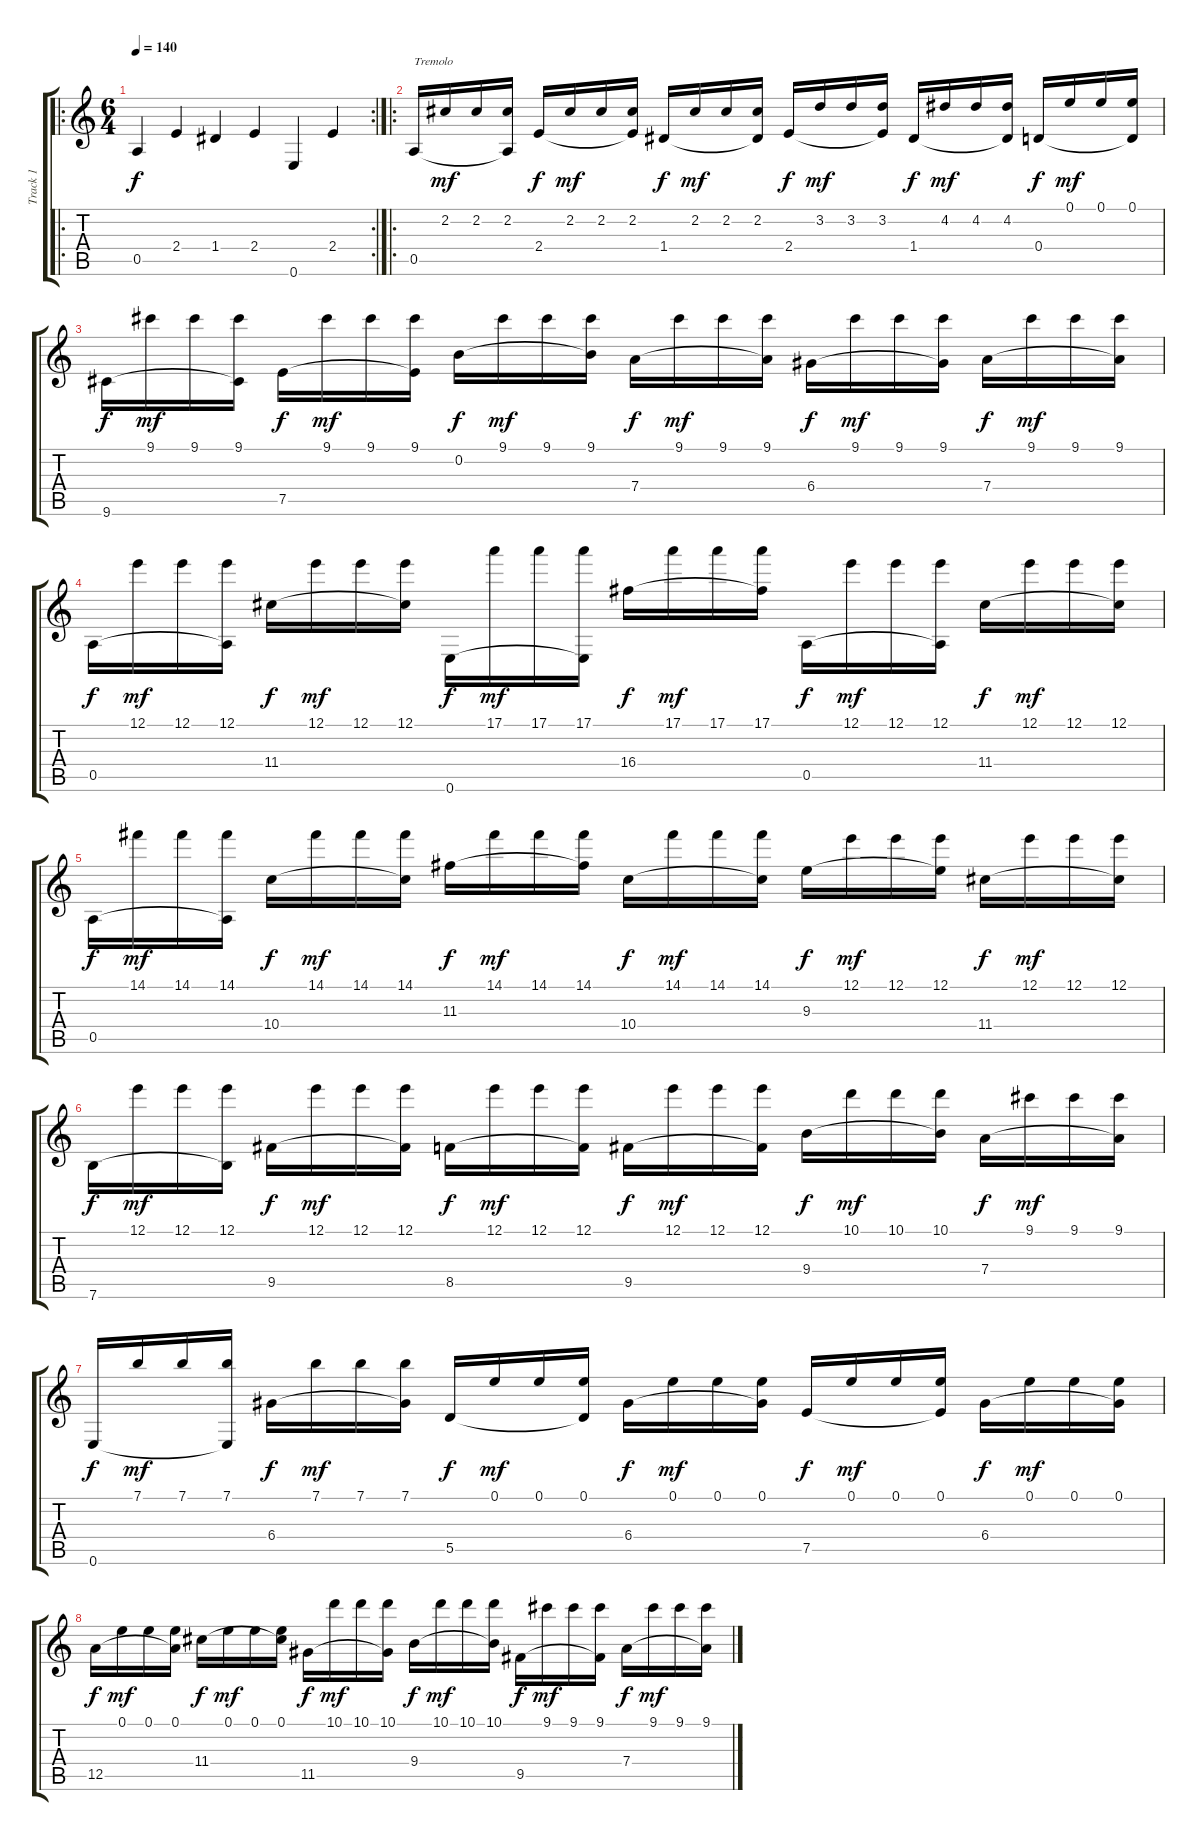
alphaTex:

\track ("Track 1" "Track 1") {instrument acousticguitarnylon}
\staff {score tabs}
\tuning (E4 B3 G3 D3 A2 E2) {hide}
\ro
\rc 2
\ts (6 4)
\tempo 140
\clef g2
\ks c
0.5.4{dy f} 2.4.4 1.4.4 2.4.4 0.6.4 2.4.4 |
\ro
0.5.16{txt "Tremolo"} 2.2.16{dy mf} 2.2.16 (2.2 0.5{t}).16 2.4.16{dy f} 2.2.16{dy mf} 2.2.16 (2.2 2.4{t}).16 1.4.16{dy f} 2.2.16{dy mf} 2.2.16 (2.2 1.4{t}).16 2.4.16{dy f} 3.2.16{dy mf} 3.2.16 (3.2 2.4{t}).16 1.4.16{dy f} 4.2.16{dy mf} 4.2.16 (4.2 1.4{t}).16 0.4.16{dy f} 0.1.16{dy mf} 0.1.16 (0.1 0.4{t}).16 |
9.6.16{dy f} 9.1.16{dy mf} 9.1.16 (9.1 9.6{t}).16 7.5.16{dy f} 9.1.16{dy mf} 9.1.16 (9.1 7.5{t}).16 0.2.16{dy f} 9.1.16{dy mf} 9.1.16 (9.1 0.2{t}).16 7.4.16{dy f} 9.1.16{dy mf} 9.1.16 (9.1 7.4{t}).16 6.4.16{dy f} 9.1.16{dy mf} 9.1.16 (9.1 6.4{t}).16 7.4.16{dy f} 9.1.16{dy mf} 9.1.16 (9.1 7.4{t}).16 |
0.5.16{dy f} 12.1.16{dy mf} 12.1.16 (12.1 0.5{t}).16 11.4.16{dy f} 12.1.16{dy mf} 12.1.16 (12.1 11.4{t}).16 0.6.16{dy f} 17.1.16{dy mf} 17.1.16 (17.1 0.6{t}).16 16.4.16{dy f} 17.1.16{dy mf} 17.1.16 (17.1 16.4{t}).16 0.5.16{dy f} 12.1.16{dy mf} 12.1.16 (12.1 0.5{t}).16 11.4.16{dy f} 12.1.16{dy mf} 12.1.16 (12.1 11.4{t}).16 |
0.5.16{dy f} 14.1.16{dy mf} 14.1.16 (14.1 0.5{t}).16 10.4.16{dy f} 14.1.16{dy mf} 14.1.16 (14.1 10.4{t}).16 11.3.16{dy f} 14.1.16{dy mf} 14.1.16 (14.1 11.3{t}).16 10.4.16{dy f} 14.1.16{dy mf} 14.1.16 (14.1 10.4{t}).16 9.3.16{dy f} 12.1.16{dy mf} 12.1.16 (12.1 9.3{t}).16 11.4.16{dy f} 12.1.16{dy mf} 12.1.16 (12.1 11.4{t}).16 |
7.6.16{dy f} 12.1.16{dy mf} 12.1.16 (12.1 7.6{t}).16 9.5.16{dy f} 12.1.16{dy mf} 12.1.16 (12.1 9.5{t}).16 8.5.16{dy f} 12.1.16{dy mf} 12.1.16 (12.1 8.5{t}).16 9.5.16{dy f} 12.1.16{dy mf} 12.1.16 (12.1 9.5{t}).16 9.4.16{dy f} 10.1.16{dy mf} 10.1.16 (10.1 9.4{t}).16 7.4.16{dy f} 9.1.16{dy mf} 9.1.16 (9.1 7.4{t}).16 |
0.6.16{dy f} 7.1.16{dy mf} 7.1.16 (7.1 0.6{t}).16 6.4.16{dy f} 7.1.16{dy mf} 7.1.16 (7.1 6.4{t}).16 5.5.16{dy f} 0.1.16{dy mf} 0.1.16 (0.1 5.5{t}).16 6.4.16{dy f} 0.1.16{dy mf} 0.1.16 (0.1 6.4{t}).16 7.5.16{dy f} 0.1.16{dy mf} 0.1.16 (0.1 7.5{t}).16 6.4.16{dy f} 0.1.16{dy mf} 0.1.16 (0.1 6.4{t}).16 |
12.5.16{dy f} 0.1.16{dy mf} 0.1.16 (0.1 12.5{t}).16 11.4.16{dy f} 0.1.16{dy mf} 0.1.16 (0.1 11.4{t}).16 11.5.16{dy f} 10.1.16{dy mf} 10.1.16 (10.1 11.5{t}).16 9.4.16{dy f} 10.1.16{dy mf} 10.1.16 (10.1 9.4{t}).16 9.5.16{dy f} 9.1.16{dy mf} 9.1.16 (9.1 9.5{t}).16 7.4.16{dy f} 9.1.16{dy mf} 9.1.16 (9.1 7.4{t}).16
